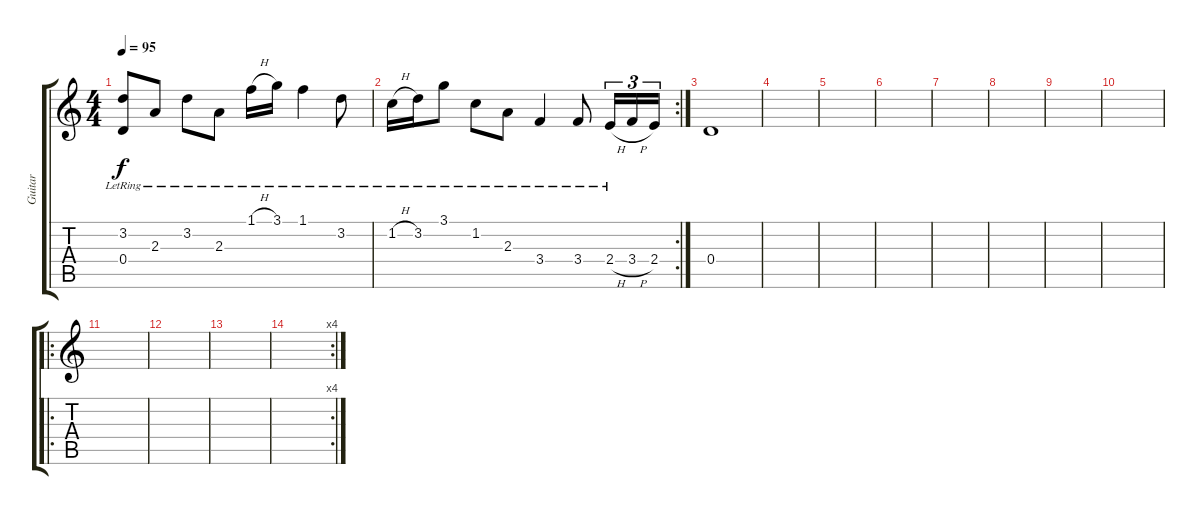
\track ("Guitar" "Guitar") {instrument acousticguitarsteel}
\staff {score tabs}
\tuning (E4 B3 G3 D3 A2 E2) {hide}
\ts (4 4)
\tempo 95
\clef g2
\ks c
(3.2{lr} 0.4{lr}).8{dy f} 2.3{lr}.8 3.2{lr}.8 2.3{lr}.8 1.1{h lr}.16 3.1{lr}.16 1.1{lr}.4 3.2{lr}.8 |
\rc 2
1.2{h lr}.16 3.2{lr}.16 3.1{lr}.8 1.2{lr}.8 2.3{lr}.8 3.4{lr}.4 3.4{lr}.8 2.4{h lr}.16{tu (3 2)} 3.4{h}.16{tu (3 2)} 2.4.16{tu (3 2)} |
0.4.1 |
|
|
|
|
|
|
|
\ro
|
|
|
\rc 4
